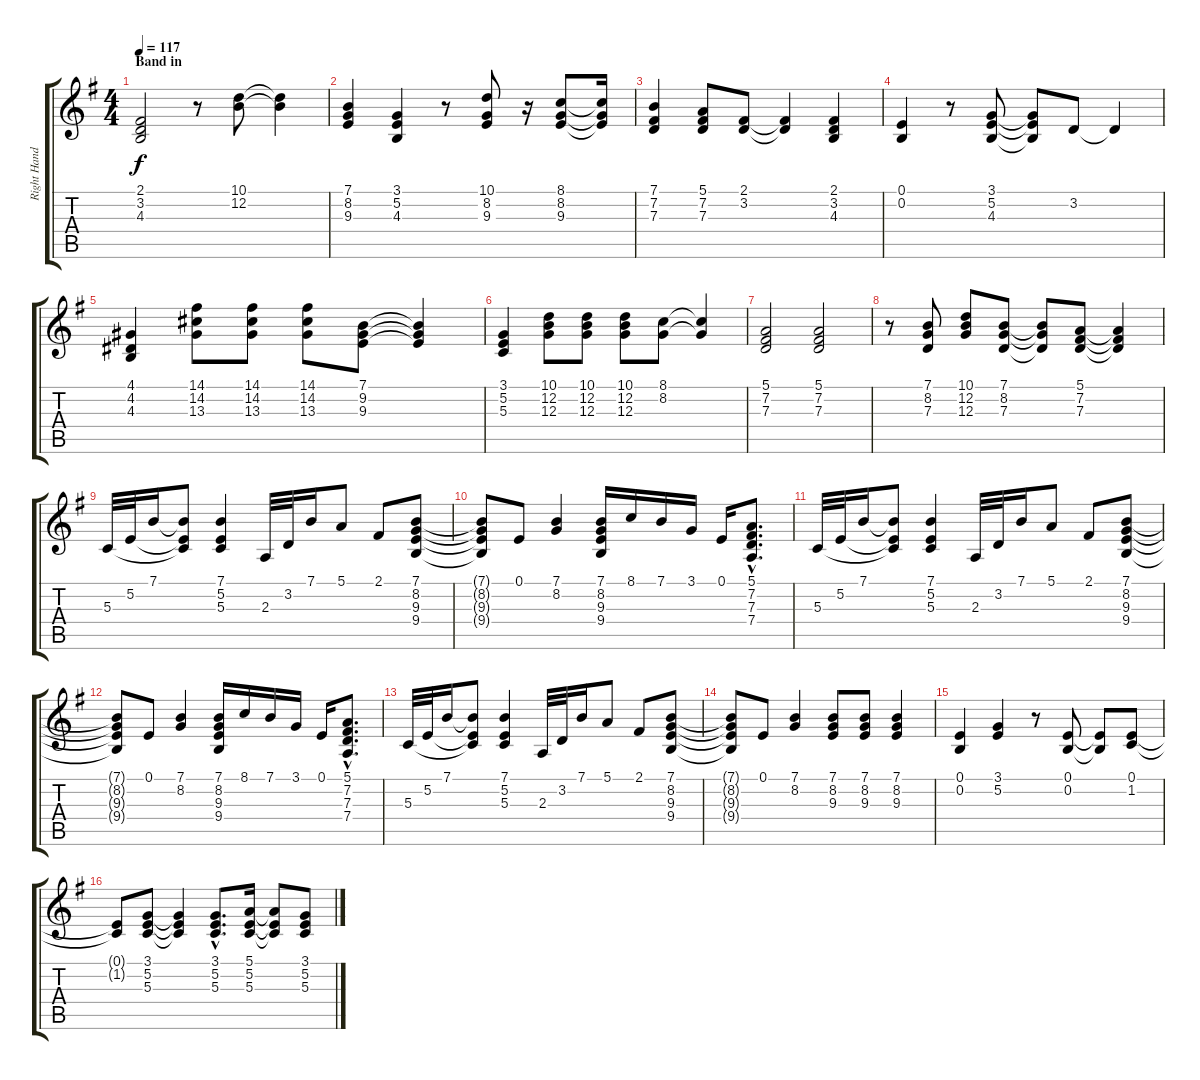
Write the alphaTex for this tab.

\track ("Right Hand" "Right Hand") {instrument brightacousticpiano}
\staff {score tabs}
\tuning (E4 B3 G3 D3 A2 E2) {hide}
\ts (4 4)
\section ("" "Band in")
\tempo 117
\clef g2
\ks g
(2.1 3.2 4.3).2{dy f} r.8 (10.1 12.2).8 (10.1{t} 12.2{t}).4 |
(7.1 8.2 9.3).4 (3.1 5.2 4.3).4 r.8 (10.1 8.2 9.3).8 r.16 (8.1 8.2 9.3).8 (8.1{t} 8.2{t} 9.3{t}).16 |
(7.1 7.2 7.3).4 (5.1 7.2 7.3).8 (2.1 3.2).8 (2.1{t} 3.2{t}).4 (2.1 3.2 4.3).4 |
(0.1 0.2).4 r.8 (3.1 5.2 4.3).8 (3.1{t} 5.2{t} 4.3{t}).8 3.2.8 3.2{t}.4 |
(4.1 4.2 4.3).4 (14.1 14.2 13.3).8 (14.1 14.2 13.3).8 (14.1 14.2 13.3).8 (7.1 9.2 9.3).8 (7.1{t} 9.2{t} 9.3{t}).4 |
(3.1 5.2 5.3).4 (10.1 12.2 12.3).8 (10.1 12.2 12.3).8 (10.1 12.2 12.3).8 (8.1 8.2).8 (8.1{t} 8.2{t}).4 |
(5.1 7.2 7.3).2 (5.1 7.2 7.3).2 |
r.8 (7.1 8.2 7.3).8 (10.1 12.2 12.3).8 (7.1 8.2 7.3).8 (7.1{t} 8.2{t} 7.3{t}).8 (5.1 7.2 7.3).8 (5.1{t} 7.2{t} 7.3{t}).4 |
5.3.32 5.2.32 7.1.16 (7.1{t} 5.2{t} 5.3{t}).8 (7.1 5.2 5.3).4 2.3.32 3.2.32 7.1.16 5.1.8 2.1.8 (7.1 8.2 9.3 9.4).8 |
(7.1{t} 8.2{t} 9.3{t} 9.4{t}).8 0.1.8 (7.1 8.2).4 (7.1 8.2 9.3 9.4).16 8.1.16 7.1.16 3.1.16 0.1.16 (5.1{hac} 7.2{hac} 7.3{hac} 7.4{hac}).8{d} |
5.3.32 5.2.32 7.1.16 (7.1{t} 5.2{t} 5.3{t}).8 (7.1 5.2 5.3).4 2.3.32 3.2.32 7.1.16 5.1.8 2.1.8 (7.1 8.2 9.3 9.4).8 |
(7.1{t} 8.2{t} 9.3{t} 9.4{t}).8 0.1.8 (7.1 8.2).4 (7.1 8.2 9.3 9.4).16 8.1.16 7.1.16 3.1.16 0.1.16 (5.1{hac} 7.2{hac} 7.3{hac} 7.4{hac}).8{d} |
5.3.32 5.2.32 7.1.16 (7.1{t} 5.2{t} 5.3{t}).8 (7.1 5.2 5.3).4 2.3.32 3.2.32 7.1.16 5.1.8 2.1.8 (7.1 8.2 9.3 9.4).8 |
(7.1{t} 8.2{t} 9.3{t} 9.4{t}).8 0.1.8 (7.1 8.2).4 (7.1 8.2 9.3).8 (7.1 8.2 9.3).8 (7.1 8.2 9.3).4 |
(0.1 0.2).4 (3.1 5.2).4 r.8 (0.1 0.2).8 (0.1{t} 0.2{t}).8 (0.1 1.2).8 |
(0.1{t} 1.2{t}).8 (3.1 5.2 5.3).8 (3.1{t} 5.2{t} 5.3{t}).4 (3.1{hac} 5.2{hac} 5.3{hac}).8{d} (5.1 5.2 5.3).16 (5.1{t} 5.2{t} 5.3{t}).8 (3.1 5.2 5.3).8
